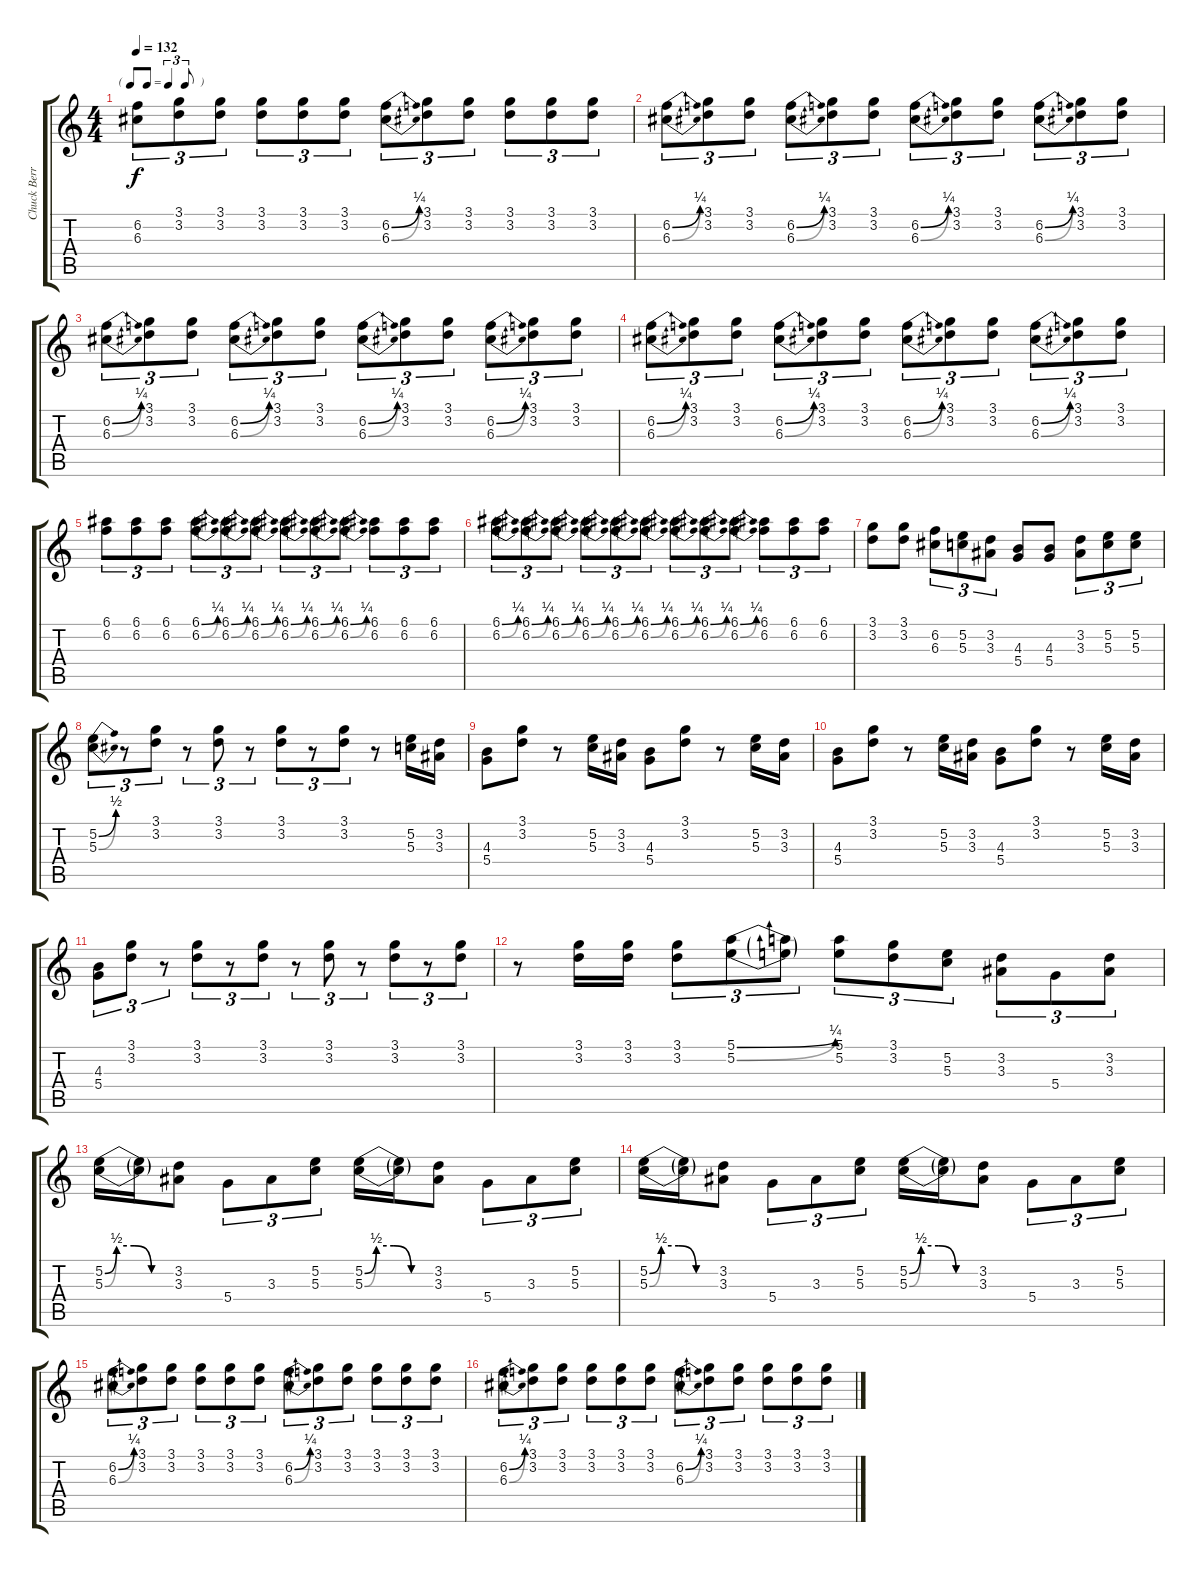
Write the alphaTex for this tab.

\track ("Chuck Berry (Gtr. 1)" "Chuck Berr") {instrument electricguitarclean}
\staff {score tabs}
\tuning (E4 B3 G3 D3 A2 E2) {hide}
\ts (4 4)
\tf triplet8th
\tempo 132
\clef g2
\ks c
(6.2 6.3).8{tu (3 2) dy f} (3.1 3.2).8{tu (3 2)} (3.1 3.2).8{tu (3 2)} (3.1 3.2).8{tu (3 2)} (3.1 3.2).8{tu (3 2)} (3.1 3.2).8{tu (3 2)} (6.2{be (bend 0 0 60 1)} 6.3{be (bend 0 0 60 1)}).8{tu (3 2)} (3.1 3.2).8{tu (3 2)} (3.1 3.2).8{tu (3 2)} (3.1 3.2).8{tu (3 2)} (3.1 3.2).8{tu (3 2)} (3.1 3.2).8{tu (3 2)} |
(6.2{be (bend 0 0 60 1)} 6.3{be (bend 0 0 60 1)}).8{tu (3 2)} (3.1 3.2).8{tu (3 2)} (3.1 3.2).8{tu (3 2)} (6.2{be (bend 0 0 60 1)} 6.3{be (bend 0 0 60 1)}).8{tu (3 2)} (3.1 3.2).8{tu (3 2)} (3.1 3.2).8{tu (3 2)} (6.2{be (bend 0 0 60 1)} 6.3{be (bend 0 0 60 1)}).8{tu (3 2)} (3.1 3.2).8{tu (3 2)} (3.1 3.2).8{tu (3 2)} (6.2{be (bend 0 0 60 1)} 6.3{be (bend 0 0 60 1)}).8{tu (3 2)} (3.1 3.2).8{tu (3 2)} (3.1 3.2).8{tu (3 2)} |
(6.2{be (bend 0 0 60 1)} 6.3{be (bend 0 0 60 1)}).8{tu (3 2)} (3.1 3.2).8{tu (3 2)} (3.1 3.2).8{tu (3 2)} (6.2{be (bend 0 0 60 1)} 6.3{be (bend 0 0 60 1)}).8{tu (3 2)} (3.1 3.2).8{tu (3 2)} (3.1 3.2).8{tu (3 2)} (6.2{be (bend 0 0 60 1)} 6.3{be (bend 0 0 60 1)}).8{tu (3 2)} (3.1 3.2).8{tu (3 2)} (3.1 3.2).8{tu (3 2)} (6.2{be (bend 0 0 60 1)} 6.3{be (bend 0 0 60 1)}).8{tu (3 2)} (3.1 3.2).8{tu (3 2)} (3.1 3.2).8{tu (3 2)} |
(6.2{be (bend 0 0 60 1)} 6.3{be (bend 0 0 60 1)}).8{tu (3 2)} (3.1 3.2).8{tu (3 2)} (3.1 3.2).8{tu (3 2)} (6.2{be (bend 0 0 60 1)} 6.3{be (bend 0 0 60 1)}).8{tu (3 2)} (3.1 3.2).8{tu (3 2)} (3.1 3.2).8{tu (3 2)} (6.2{be (bend 0 0 60 1)} 6.3{be (bend 0 0 60 1)}).8{tu (3 2)} (3.1 3.2).8{tu (3 2)} (3.1 3.2).8{tu (3 2)} (6.2{be (bend 0 0 60 1)} 6.3{be (bend 0 0 60 1)}).8{tu (3 2)} (3.1 3.2).8{tu (3 2)} (3.1 3.2).8{tu (3 2)} |
(6.1 6.2).8{tu (3 2)} (6.1 6.2).8{tu (3 2)} (6.1 6.2).8{tu (3 2)} (6.1{be (bend 0 0 60 1)} 6.2{be (bend 0 0 60 1)}).8{tu (3 2)} (6.1{be (bend 0 0 60 1)} 6.2{be (bend 0 0 60 1)}).8{tu (3 2)} (6.1{be (bend 0 0 60 1)} 6.2{be (bend 0 0 60 1)}).8{tu (3 2)} (6.1{be (bend 0 0 60 1)} 6.2{be (bend 0 0 60 1)}).8{tu (3 2)} (6.1{be (bend 0 0 60 1)} 6.2{be (bend 0 0 60 1)}).8{tu (3 2)} (6.1{be (bend 0 0 60 1)} 6.2{be (bend 0 0 60 1)}).8{tu (3 2)} (6.1 6.2).8{tu (3 2)} (6.1 6.2).8{tu (3 2)} (6.1 6.2).8{tu (3 2)} |
(6.1{be (bend 0 0 60 1)} 6.2{be (bend 0 0 60 1)}).8{tu (3 2)} (6.1{be (bend 0 0 60 1)} 6.2{be (bend 0 0 60 1)}).8{tu (3 2)} (6.1{be (bend 0 0 60 1)} 6.2{be (bend 0 0 60 1)}).8{tu (3 2)} (6.1{be (bend 0 0 60 1)} 6.2{be (bend 0 0 60 1)}).8{tu (3 2)} (6.1{be (bend 0 0 60 1)} 6.2{be (bend 0 0 60 1)}).8{tu (3 2)} (6.1{be (bend 0 0 60 1)} 6.2{be (bend 0 0 60 1)}).8{tu (3 2)} (6.1{be (bend 0 0 60 1)} 6.2{be (bend 0 0 60 1)}).8{tu (3 2)} (6.1{be (bend 0 0 60 1)} 6.2{be (bend 0 0 60 1)}).8{tu (3 2)} (6.1{be (bend 0 0 60 1)} 6.2{be (bend 0 0 60 1)}).8{tu (3 2)} (6.1 6.2).8{tu (3 2)} (6.1 6.2).8{tu (3 2)} (6.1 6.2).8{tu (3 2)} |
(3.1 3.2).8 (3.1 3.2).8 (6.2 6.3).8{tu (3 2)} (5.2 5.3).8{tu (3 2)} (3.2 3.3).8{tu (3 2)} (4.3 5.4).8 (4.3 5.4).8 (3.2 3.3).8{tu (3 2)} (5.2 5.3).8{tu (3 2)} (5.2 5.3).8{tu (3 2)} |
(5.2{be (bend 0 0 60 2)} 5.3{be (bend 0 0 60 2)}).8{tu (3 2)} r.8{tu (3 2)} (3.1 3.2).8{tu (3 2)} r.8{tu (3 2)} (3.1 3.2).8{tu (3 2)} r.8{tu (3 2)} (3.1 3.2).8{tu (3 2)} r.8{tu (3 2)} (3.1 3.2).8{tu (3 2)} r.8 (5.2 5.3).16 (3.2 3.3).16 |
(4.3 5.4).8 (3.1 3.2).8 r.8 (5.2 5.3).16 (3.2 3.3).16 (4.3 5.4).8 (3.1 3.2).8 r.8 (5.2 5.3).16 (3.2 3.3).16 |
(4.3 5.4).8 (3.1 3.2).8 r.8 (5.2 5.3).16 (3.2 3.3).16 (4.3 5.4).8 (3.1 3.2).8 r.8 (5.2 5.3).16 (3.2 3.3).16 |
(4.3 5.4).8{tu (3 2)} (3.1 3.2).8{tu (3 2)} r.8{tu (3 2)} (3.1 3.2).8{tu (3 2)} r.8{tu (3 2)} (3.1 3.2).8{tu (3 2)} r.8{tu (3 2)} (3.1 3.2).8{tu (3 2)} r.8{tu (3 2)} (3.1 3.2).8{tu (3 2)} r.8{tu (3 2)} (3.1 3.2).8{tu (3 2)} |
r.8 (3.1 3.2).16 (3.1 3.2).16 (3.1 3.2).8{tu (3 2)} (5.1{be (bend 0 0 60 1)} 5.2{be (bend 0 0 60 1)}).8{tu (3 2)} (5.1{t} 5.2{t}).8{tu (3 2)} (5.1 5.2).8{tu (3 2)} (3.1 3.2).8{tu (3 2)} (5.2 5.3).8{tu (3 2)} (3.2 3.3).8{tu (3 2)} 5.4.8{tu (3 2)} (3.2 3.3).8{tu (3 2)} |
(5.2{be (custom 0 0 10 2 25 2 40 0 60 0)} 5.3{be (custom 0 0 10 2 25 2 40 0 60 0)}).16 (5.2{t} 5.3{t}).16 (3.2 3.3).8 5.4.8{tu (3 2)} 3.3.8{tu (3 2)} (5.2 5.3).8{tu (3 2)} (5.2{be (custom 0 0 10 2 25 2 40 0 60 0)} 5.3{be (custom 0 0 10 2 25 2 40 0 60 0)}).16 (5.2{t} 5.3{t}).16 (3.2 3.3).8 5.4.8{tu (3 2)} 3.3.8{tu (3 2)} (5.2 5.3).8{tu (3 2)} |
(5.2{be (custom 0 0 10 2 25 2 40 0 60 0)} 5.3{be (custom 0 0 10 2 25 2 40 0 60 0)}).16 (5.2{t} 5.3{t}).16 (3.2 3.3).8 5.4.8{tu (3 2)} 3.3.8{tu (3 2)} (5.2 5.3).8{tu (3 2)} (5.2{be (custom 0 0 10 2 25 2 40 0 60 0)} 5.3{be (custom 0 0 10 2 25 2 40 0 60 0)}).16 (5.2{t} 5.3{t}).16 (3.2 3.3).8 5.4.8{tu (3 2)} 3.3.8{tu (3 2)} (5.2 5.3).8{tu (3 2)} |
(6.2{be (bend 0 0 60 1)} 6.3{be (bend 0 0 60 1)}).8{tu (3 2)} (3.1 3.2).8{tu (3 2)} (3.1 3.2).8{tu (3 2)} (3.1 3.2).8{tu (3 2)} (3.1 3.2).8{tu (3 2)} (3.1 3.2).8{tu (3 2)} (6.2{be (bend 0 0 60 1)} 6.3{be (bend 0 0 60 1)}).8{tu (3 2)} (3.1 3.2).8{tu (3 2)} (3.1 3.2).8{tu (3 2)} (3.1 3.2).8{tu (3 2)} (3.1 3.2).8{tu (3 2)} (3.1 3.2).8{tu (3 2)} |
(6.2{be (bend 0 0 60 1)} 6.3{be (bend 0 0 60 1)}).8{tu (3 2)} (3.1 3.2).8{tu (3 2)} (3.1 3.2).8{tu (3 2)} (3.1 3.2).8{tu (3 2)} (3.1 3.2).8{tu (3 2)} (3.1 3.2).8{tu (3 2)} (6.2{be (bend 0 0 60 1)} 6.3{be (bend 0 0 60 1)}).8{tu (3 2)} (3.1 3.2).8{tu (3 2)} (3.1 3.2).8{tu (3 2)} (3.1 3.2).8{tu (3 2)} (3.1 3.2).8{tu (3 2)} (3.1 3.2).8{tu (3 2)}
